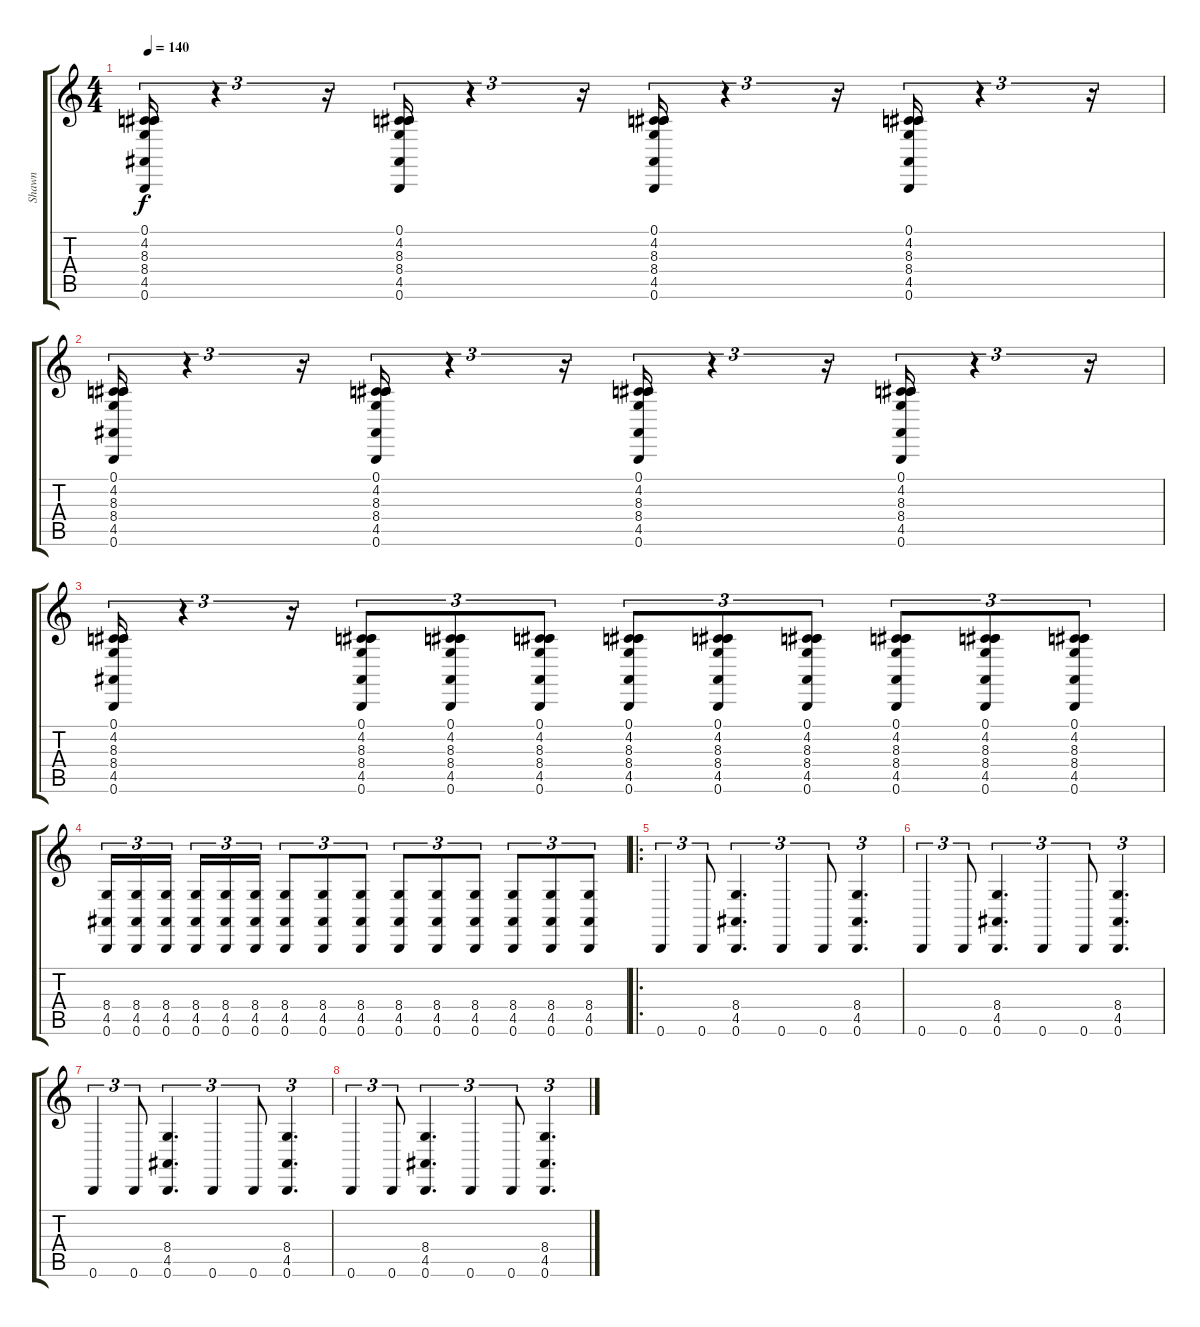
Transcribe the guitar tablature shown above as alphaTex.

\track ("Shawn" "Shawn") {instrument melodictom}
\staff {score tabs}
\tuning (Db4 Ab3 E3 B2 Gb2 B1) {hide}
\ts (4 4)
\tempo 140
\clef g2
\ks c
(0.1 4.2 8.3 8.4 4.5 0.6).16{tu (3 2) dy f} r.4{tu (3 2)} r.16{tu (3 2)} (0.1 4.2 8.3 8.4 4.5 0.6).16{tu (3 2)} r.4{tu (3 2)} r.16{tu (3 2)} (0.1 4.2 8.3 8.4 4.5 0.6).16{tu (3 2)} r.4{tu (3 2)} r.16{tu (3 2)} (0.1 4.2 8.3 8.4 4.5 0.6).16{tu (3 2)} r.4{tu (3 2)} r.16{tu (3 2)} |
(0.1 4.2 8.3 8.4 4.5 0.6).16{tu (3 2)} r.4{tu (3 2)} r.16{tu (3 2)} (0.1 4.2 8.3 8.4 4.5 0.6).16{tu (3 2)} r.4{tu (3 2)} r.16{tu (3 2)} (0.1 4.2 8.3 8.4 4.5 0.6).16{tu (3 2)} r.4{tu (3 2)} r.16{tu (3 2)} (0.1 4.2 8.3 8.4 4.5 0.6).16{tu (3 2)} r.4{tu (3 2)} r.16{tu (3 2)} |
(0.1 4.2 8.3 8.4 4.5 0.6).16{tu (3 2)} r.4{tu (3 2)} r.16{tu (3 2)} (0.1 4.2 8.3 8.4 4.5 0.6).8{tu (3 2)} (0.1 4.2 8.3 8.4 4.5 0.6).8{tu (3 2)} (0.1 4.2 8.3 8.4 4.5 0.6).8{tu (3 2)} (0.1 4.2 8.3 8.4 4.5 0.6).8{tu (3 2)} (0.1 4.2 8.3 8.4 4.5 0.6).8{tu (3 2)} (0.1 4.2 8.3 8.4 4.5 0.6).8{tu (3 2)} (0.1 4.2 8.3 8.4 4.5 0.6).8{tu (3 2)} (0.1 4.2 8.3 8.4 4.5 0.6).8{tu (3 2)} (0.1 4.2 8.3 8.4 4.5 0.6).8{tu (3 2)} |
(8.4 4.5 0.6).16{tu (3 2)} (8.4 4.5 0.6).16{tu (3 2)} (8.4 4.5 0.6).16{tu (3 2)} (8.4 4.5 0.6).16{tu (3 2)} (8.4 4.5 0.6).16{tu (3 2)} (8.4 4.5 0.6).16{tu (3 2)} (8.4 4.5 0.6).8{tu (3 2)} (8.4 4.5 0.6).8{tu (3 2)} (8.4 4.5 0.6).8{tu (3 2)} (8.4 4.5 0.6).8{tu (3 2)} (8.4 4.5 0.6).8{tu (3 2)} (8.4 4.5 0.6).8{tu (3 2)} (8.4 4.5 0.6).8{tu (3 2)} (8.4 4.5 0.6).8{tu (3 2)} (8.4 4.5 0.6).8{tu (3 2)} |
\ro
0.6.4{tu (3 2)} 0.6.8{tu (3 2)} (8.4 4.5 0.6).4{d tu (3 2)} 0.6.4{tu (3 2)} 0.6.8{tu (3 2)} (8.4 4.5 0.6).4{d tu (3 2)} |
0.6.4{tu (3 2)} 0.6.8{tu (3 2)} (8.4 4.5 0.6).4{d tu (3 2)} 0.6.4{tu (3 2)} 0.6.8{tu (3 2)} (8.4 4.5 0.6).4{d tu (3 2)} |
0.6.4{tu (3 2)} 0.6.8{tu (3 2)} (8.4 4.5 0.6).4{d tu (3 2)} 0.6.4{tu (3 2)} 0.6.8{tu (3 2)} (8.4 4.5 0.6).4{d tu (3 2)} |
0.6.4{tu (3 2)} 0.6.8{tu (3 2)} (8.4 4.5 0.6).4{d tu (3 2)} 0.6.4{tu (3 2)} 0.6.8{tu (3 2)} (8.4 4.5 0.6).4{d tu (3 2)}
